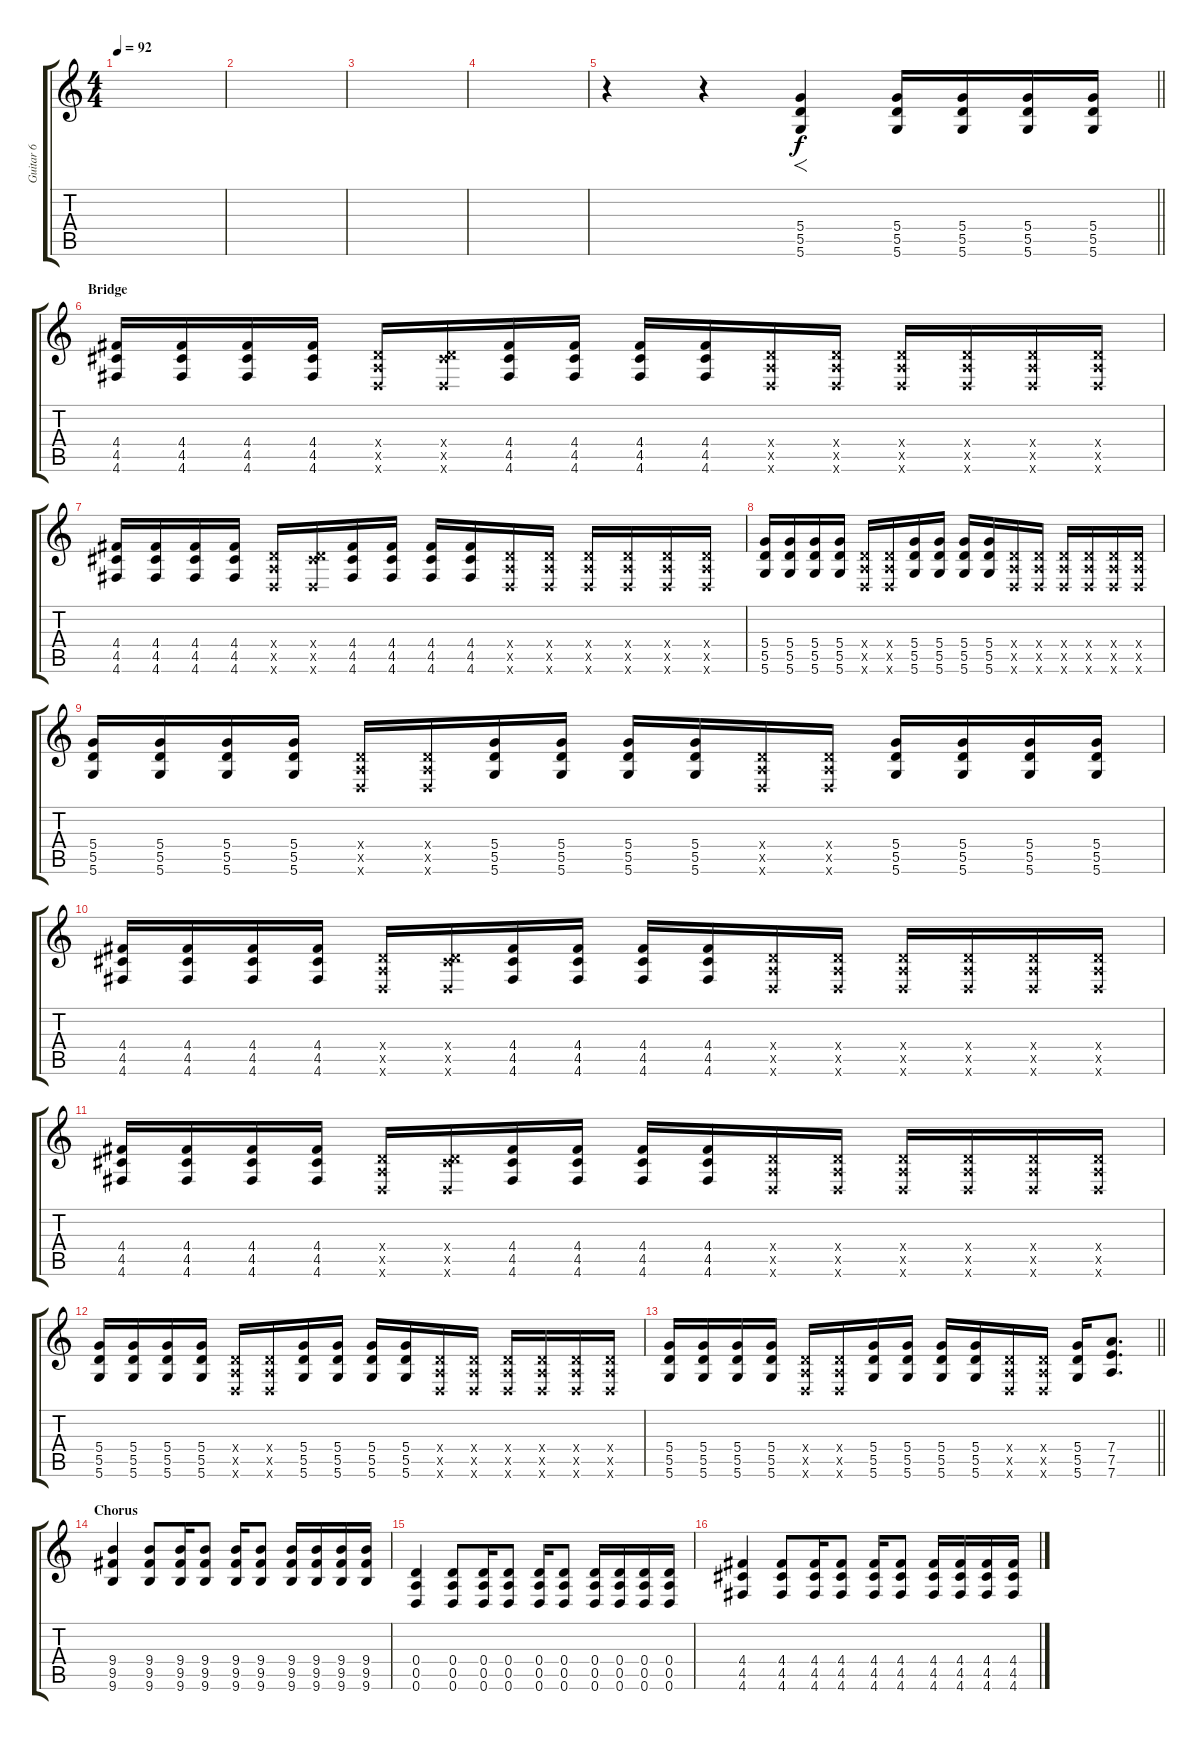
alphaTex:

\track ("Guitar 6" "Guitar 6") {instrument distortionguitar}
\staff {score tabs}
\tuning (E4 B3 G3 D3 A2 D2) {hide}
\ts (4 4)
\tempo 92
\clef g2
\ks c
|
|
|
|
\barLineRight lightlight
r.4 r.4 (5.4 5.5 5.6).4{f} (5.4 5.5 5.6).16 (5.4 5.5 5.6).16 (5.4 5.5 5.6).16 (5.4 5.5 5.6).16 |
\section ("" "Bridge")
(4.4 4.5 4.6).16 (4.4 4.5 4.6).16 (4.4 4.5 4.6).16 (4.4 4.5 4.6).16 (0.4{x} 0.5{x} 0.6{x}).16 (0.4{x} 4.5{x} 0.6{x}).16 (4.4 4.5 4.6).16 (4.4 4.5 4.6).16 (4.4 4.5 4.6).16 (4.4 4.5 4.6).16 (0.4{x} 0.5{x} 0.6{x}).16 (0.4{x} 0.5{x} 0.6{x}).16 (0.4{x} 0.5{x} 0.6{x}).16 (0.4{x} 0.5{x} 0.6{x}).16 (0.4{x} 0.5{x} 0.6{x}).16 (0.4{x} 0.5{x} 0.6{x}).16 |
(4.4 4.5 4.6).16 (4.4 4.5 4.6).16 (4.4 4.5 4.6).16 (4.4 4.5 4.6).16 (0.4{x} 0.5{x} 0.6{x}).16 (0.4{x} 4.5{x} 0.6{x}).16 (4.4 4.5 4.6).16 (4.4 4.5 4.6).16 (4.4 4.5 4.6).16 (4.4 4.5 4.6).16 (0.4{x} 0.5{x} 0.6{x}).16 (0.4{x} 0.5{x} 0.6{x}).16 (0.4{x} 0.5{x} 0.6{x}).16 (0.4{x} 0.5{x} 0.6{x}).16 (0.4{x} 0.5{x} 0.6{x}).16 (0.4{x} 0.5{x} 0.6{x}).16 |
(5.4 5.5 5.6).16 (5.4 5.5 5.6).16 (5.4 5.5 5.6).16 (5.4 5.5 5.6).16 (0.4{x} 0.5{x} 0.6{x}).16 (0.4{x} 0.5{x} 0.6{x}).16 (5.4 5.5 5.6).16 (5.4 5.5 5.6).16 (5.4 5.5 5.6).16 (5.4 5.5 5.6).16 (0.4{x} 0.5{x} 0.6{x}).16 (0.4{x} 0.5{x} 0.6{x}).16 (0.4{x} 0.5{x} 0.6{x}).16 (0.4{x} 0.5{x} 0.6{x}).16 (0.4{x} 0.5{x} 0.6{x}).16 (0.4{x} 0.5{x} 0.6{x}).16 |
(5.4 5.5 5.6).16 (5.4 5.5 5.6).16 (5.4 5.5 5.6).16 (5.4 5.5 5.6).16 (0.4{x} 0.5{x} 0.6{x}).16 (0.4{x} 0.5{x} 0.6{x}).16 (5.4 5.5 5.6).16 (5.4 5.5 5.6).16 (5.4 5.5 5.6).16 (5.4 5.5 5.6).16 (0.4{x} 0.5{x} 0.6{x}).16 (0.4{x} 0.5{x} 0.6{x}).16 (5.4 5.5 5.6).16 (5.4 5.5 5.6).16 (5.4 5.5 5.6).16 (5.4 5.5 5.6).16 |
(4.4 4.5 4.6).16 (4.4 4.5 4.6).16 (4.4 4.5 4.6).16 (4.4 4.5 4.6).16 (0.4{x} 0.5{x} 0.6{x}).16 (0.4{x} 4.5{x} 0.6{x}).16 (4.4 4.5 4.6).16 (4.4 4.5 4.6).16 (4.4 4.5 4.6).16 (4.4 4.5 4.6).16 (0.4{x} 0.5{x} 0.6{x}).16 (0.4{x} 0.5{x} 0.6{x}).16 (0.4{x} 0.5{x} 0.6{x}).16 (0.4{x} 0.5{x} 0.6{x}).16 (0.4{x} 0.5{x} 0.6{x}).16 (0.4{x} 0.5{x} 0.6{x}).16 |
(4.4 4.5 4.6).16 (4.4 4.5 4.6).16 (4.4 4.5 4.6).16 (4.4 4.5 4.6).16 (0.4{x} 0.5{x} 0.6{x}).16 (0.4{x} 4.5{x} 0.6{x}).16 (4.4 4.5 4.6).16 (4.4 4.5 4.6).16 (4.4 4.5 4.6).16 (4.4 4.5 4.6).16 (0.4{x} 0.5{x} 0.6{x}).16 (0.4{x} 0.5{x} 0.6{x}).16 (0.4{x} 0.5{x} 0.6{x}).16 (0.4{x} 0.5{x} 0.6{x}).16 (0.4{x} 0.5{x} 0.6{x}).16 (0.4{x} 0.5{x} 0.6{x}).16 |
(5.4 5.5 5.6).16 (5.4 5.5 5.6).16 (5.4 5.5 5.6).16 (5.4 5.5 5.6).16 (0.4{x} 0.5{x} 0.6{x}).16 (0.4{x} 0.5{x} 0.6{x}).16 (5.4 5.5 5.6).16 (5.4 5.5 5.6).16 (5.4 5.5 5.6).16 (5.4 5.5 5.6).16 (0.4{x} 0.5{x} 0.6{x}).16 (0.4{x} 0.5{x} 0.6{x}).16 (0.4{x} 0.5{x} 0.6{x}).16 (0.4{x} 0.5{x} 0.6{x}).16 (0.4{x} 0.5{x} 0.6{x}).16 (0.4{x} 0.5{x} 0.6{x}).16 |
\barLineRight lightlight
(5.4 5.5 5.6).16 (5.4 5.5 5.6).16 (5.4 5.5 5.6).16 (5.4 5.5 5.6).16 (0.4{x} 0.5{x} 0.6{x}).16 (0.4{x} 0.5{x} 0.6{x}).16 (5.4 5.5 5.6).16 (5.4 5.5 5.6).16 (5.4 5.5 5.6).16 (5.4 5.5 5.6).16 (0.4{x} 0.5{x} 0.6{x}).16 (0.4{x} 0.5{x} 0.6{x}).16 (5.4 5.5 5.6).16 (7.4 7.5 7.6).8{d} |
\section ("" "Chorus")
(9.4 9.5 9.6).4 (9.4 9.5 9.6).8 (9.4 9.5 9.6).16 (9.4 9.5 9.6).8 (9.4 9.5 9.6).16 (9.4 9.5 9.6).8 (9.4 9.5 9.6).16 (9.4 9.5 9.6).16 (9.4 9.5 9.6).16 (9.4 9.5 9.6).16 |
(0.4 0.5 0.6).4 (0.4 0.5 0.6).8 (0.4 0.5 0.6).16 (0.4 0.5 0.6).8 (0.4 0.5 0.6).16 (0.4 0.5 0.6).8 (0.4 0.5 0.6).16 (0.4 0.5 0.6).16 (0.4 0.5 0.6).16 (0.4 0.5 0.6).16 |
(4.4 4.5 4.6).4 (4.4 4.5 4.6).8 (4.4 4.5 4.6).16 (4.4 4.5 4.6).8 (4.4 4.5 4.6).16 (4.4 4.5 4.6).8 (4.4 4.5 4.6).16 (4.4 4.5 4.6).16 (4.4 4.5 4.6).16 (4.4 4.5 4.6).16
